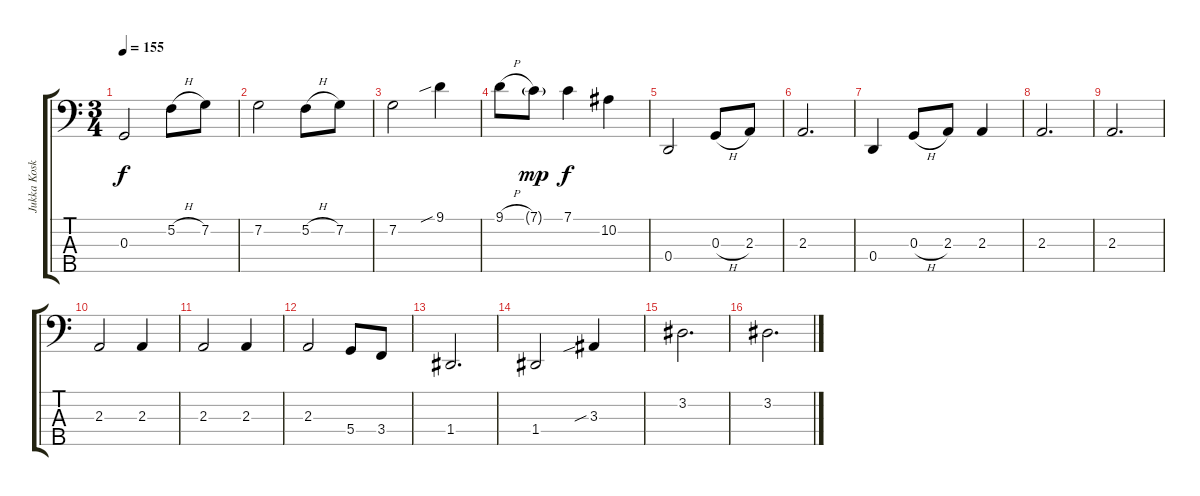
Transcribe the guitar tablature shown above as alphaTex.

\track ("Jukka Koskinen" "Jukka Kosk") {instrument electricbasspick}
\staff {score tabs}
\tuning (F2 C2 G1 D1 A0) {hide}
\ts (3 4)
\tempo 155
\clef f4
\ks c
0.3.2{dy f} 5.2{h}.8 7.2.8 |
7.2.2 5.2{h}.8 7.2.8 |
7.2.2 9.1{sib}.4 |
9.1{h}.8 7.1{g}.8{dy mp} 7.1.4{dy f} 10.2.4 |
0.4.2 0.3{h}.8 2.3.8 |
2.3.2{d} |
0.4.4 0.3{h}.8 2.3.8 2.3.4 |
2.3.2{d} |
2.3.2{d} |
2.3.2 2.3.4 |
2.3.2 2.3.4 |
2.3.2 5.4.8 3.4.8 |
1.4.2{d} |
1.4.2 3.3{sib}.4 |
3.2.2{d} |
3.2.2{d}
